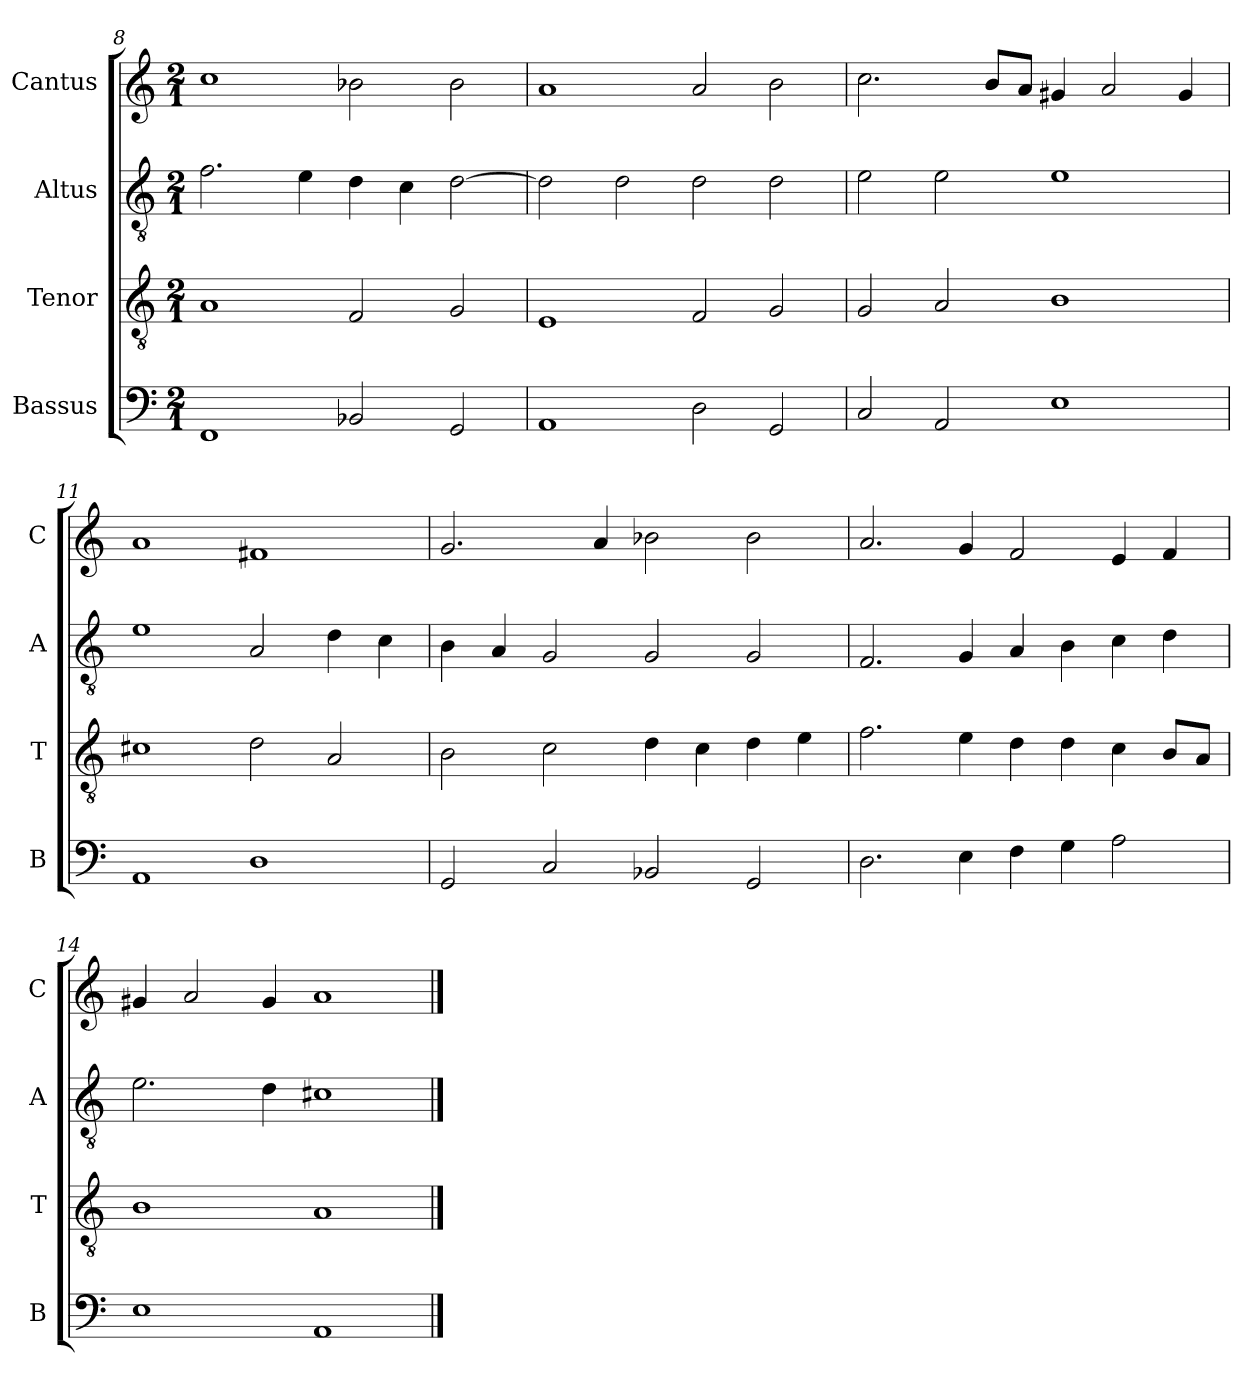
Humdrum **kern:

**kern	**kern	**kern	**kern
*part4	*part3	*part2	*part1
*staff4	*staff3	*staff2	*staff1
*I"Bassus	*I"Tenor	*I"Altus	*I"Cantus
*I'B	*I'T	*I'A	*I'C
*clefF4	*clefGv2	*clefGv2	*clefG2
*k[]	*k[]	*k[]	*k[]
*M2/1	*M2/1	*M2/1	*M2/1
=8	=8	=8	=8
1FF	1A	2.f	1cc
.	.	4e	.
2BB-X	2F	4d	2b-X
.	.	4c	.
2GG	2G	[2d	2b-
=9	=9	=9	=9
1AA	1E	2d]	1a
.	.	2d	.
2D	2F	2d	2a
2GG	2G	2d	2b
=10	=10	=10	=10
2C	2G	2e	2.cc
2AA	2A	2e	.
.	.	.	8bL
.	.	.	8aJ
1E	1B	1e	4g#X
.	.	.	2a
.	.	.	4g#
=11	=11	=11	=11
1AA	1c#X	1e	1a
1D	2d	2A	1f#X
.	2A	4d	.
.	.	4c	.
=12	=12	=12	=12
2GG	2B	4B	2.g
.	.	4A	.
2C	2c	2G	.
.	.	.	4a
2BB-X	4d	2G	2b-X
.	4c	.	.
2GG	4d	2G	2b-
.	4e	.	.
=13	=13	=13	=13
2.D	2.f	2.F	2.a
4E	4e	4G	4g
4F	4d	4A	2f
4G	4d	4B	.
2A	4c	4c	4e
.	8BL	4d	4f
.	8AJ	.	.
=14	=14	=14	=14
1E	1B	2.e	4g#X
.	.	.	2a
.	.	4d	4g#
1AA	1A	1c#X	1a
==	==	==	==
*-	*-	*-	*-
